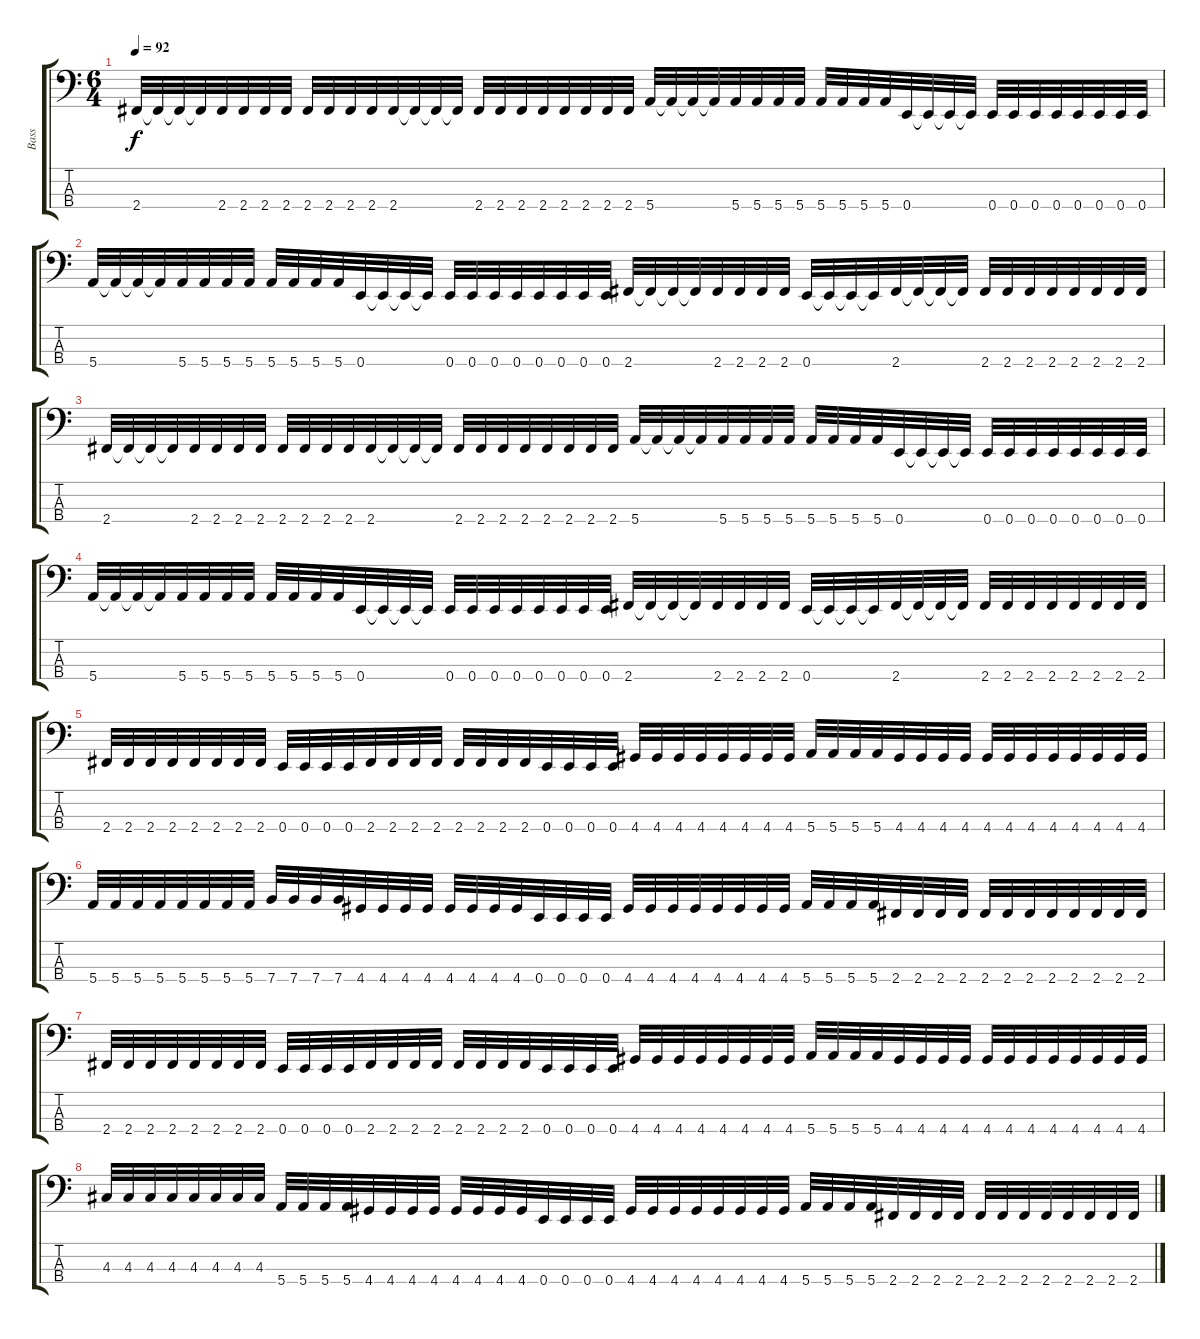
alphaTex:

\track ("Bass" "Bass") {instrument electricbasspick}
\staff {score tabs}
\tuning (G2 D2 A1 E1) {hide}
\ts (6 4)
\tempo 92
\clef f4
\ks c
2.4.32{dy f} 2.4{t}.32 2.4{t}.32 2.4{t}.32 2.4.32 2.4.32 2.4.32 2.4.32 2.4.32 2.4.32 2.4.32 2.4.32 2.4.32 2.4{t}.32 2.4{t}.32 2.4{t}.32 2.4.32 2.4.32 2.4.32 2.4.32 2.4.32 2.4.32 2.4.32 2.4.32 5.4.32 5.4{t}.32 5.4{t}.32 5.4{t}.32 5.4.32 5.4.32 5.4.32 5.4.32 5.4.32 5.4.32 5.4.32 5.4.32 0.4.32 0.4{t}.32 0.4{t}.32 0.4{t}.32 0.4.32 0.4.32 0.4.32 0.4.32 0.4.32 0.4.32 0.4.32 0.4.32 |
5.4.32 5.4{t}.32 5.4{t}.32 5.4{t}.32 5.4.32 5.4.32 5.4.32 5.4.32 5.4.32 5.4.32 5.4.32 5.4.32 0.4.32 0.4{t}.32 0.4{t}.32 0.4{t}.32 0.4.32 0.4.32 0.4.32 0.4.32 0.4.32 0.4.32 0.4.32 0.4.32 2.4.32 2.4{t}.32 2.4{t}.32 2.4{t}.32 2.4.32 2.4.32 2.4.32 2.4.32 0.4.32 0.4{t}.32 0.4{t}.32 0.4{t}.32 2.4.32 2.4{t}.32 2.4{t}.32 2.4{t}.32 2.4.32 2.4.32 2.4.32 2.4.32 2.4.32 2.4.32 2.4.32 2.4.32 |
2.4.32 2.4{t}.32 2.4{t}.32 2.4{t}.32 2.4.32 2.4.32 2.4.32 2.4.32 2.4.32 2.4.32 2.4.32 2.4.32 2.4.32 2.4{t}.32 2.4{t}.32 2.4{t}.32 2.4.32 2.4.32 2.4.32 2.4.32 2.4.32 2.4.32 2.4.32 2.4.32 5.4.32 5.4{t}.32 5.4{t}.32 5.4{t}.32 5.4.32 5.4.32 5.4.32 5.4.32 5.4.32 5.4.32 5.4.32 5.4.32 0.4.32 0.4{t}.32 0.4{t}.32 0.4{t}.32 0.4.32 0.4.32 0.4.32 0.4.32 0.4.32 0.4.32 0.4.32 0.4.32 |
5.4.32 5.4{t}.32 5.4{t}.32 5.4{t}.32 5.4.32 5.4.32 5.4.32 5.4.32 5.4.32 5.4.32 5.4.32 5.4.32 0.4.32 0.4{t}.32 0.4{t}.32 0.4{t}.32 0.4.32 0.4.32 0.4.32 0.4.32 0.4.32 0.4.32 0.4.32 0.4.32 2.4.32 2.4{t}.32 2.4{t}.32 2.4{t}.32 2.4.32 2.4.32 2.4.32 2.4.32 0.4.32 0.4{t}.32 0.4{t}.32 0.4{t}.32 2.4.32 2.4{t}.32 2.4{t}.32 2.4{t}.32 2.4.32 2.4.32 2.4.32 2.4.32 2.4.32 2.4.32 2.4.32 2.4.32 |
2.4.32 2.4.32 2.4.32 2.4.32 2.4.32 2.4.32 2.4.32 2.4.32 0.4.32 0.4.32 0.4.32 0.4.32 2.4.32 2.4.32 2.4.32 2.4.32 2.4.32 2.4.32 2.4.32 2.4.32 0.4.32 0.4.32 0.4.32 0.4.32 4.4.32 4.4.32 4.4.32 4.4.32 4.4.32 4.4.32 4.4.32 4.4.32 5.4.32 5.4.32 5.4.32 5.4.32 4.4.32 4.4.32 4.4.32 4.4.32 4.4.32 4.4.32 4.4.32 4.4.32 4.4.32 4.4.32 4.4.32 4.4.32 |
5.4.32 5.4.32 5.4.32 5.4.32 5.4.32 5.4.32 5.4.32 5.4.32 7.4.32 7.4.32 7.4.32 7.4.32 4.4.32 4.4.32 4.4.32 4.4.32 4.4.32 4.4.32 4.4.32 4.4.32 0.4.32 0.4.32 0.4.32 0.4.32 4.4.32 4.4.32 4.4.32 4.4.32 4.4.32 4.4.32 4.4.32 4.4.32 5.4.32 5.4.32 5.4.32 5.4.32 2.4.32 2.4.32 2.4.32 2.4.32 2.4.32 2.4.32 2.4.32 2.4.32 2.4.32 2.4.32 2.4.32 2.4.32 |
2.4.32 2.4.32 2.4.32 2.4.32 2.4.32 2.4.32 2.4.32 2.4.32 0.4.32 0.4.32 0.4.32 0.4.32 2.4.32 2.4.32 2.4.32 2.4.32 2.4.32 2.4.32 2.4.32 2.4.32 0.4.32 0.4.32 0.4.32 0.4.32 4.4.32 4.4.32 4.4.32 4.4.32 4.4.32 4.4.32 4.4.32 4.4.32 5.4.32 5.4.32 5.4.32 5.4.32 4.4.32 4.4.32 4.4.32 4.4.32 4.4.32 4.4.32 4.4.32 4.4.32 4.4.32 4.4.32 4.4.32 4.4.32 |
4.3.32 4.3.32 4.3.32 4.3.32 4.3.32 4.3.32 4.3.32 4.3.32 5.4.32 5.4.32 5.4.32 5.4.32 4.4.32 4.4.32 4.4.32 4.4.32 4.4.32 4.4.32 4.4.32 4.4.32 0.4.32 0.4.32 0.4.32 0.4.32 4.4.32 4.4.32 4.4.32 4.4.32 4.4.32 4.4.32 4.4.32 4.4.32 5.4.32 5.4.32 5.4.32 5.4.32 2.4.32 2.4.32 2.4.32 2.4.32 2.4.32 2.4.32 2.4.32 2.4.32 2.4.32 2.4.32 2.4.32 2.4.32
